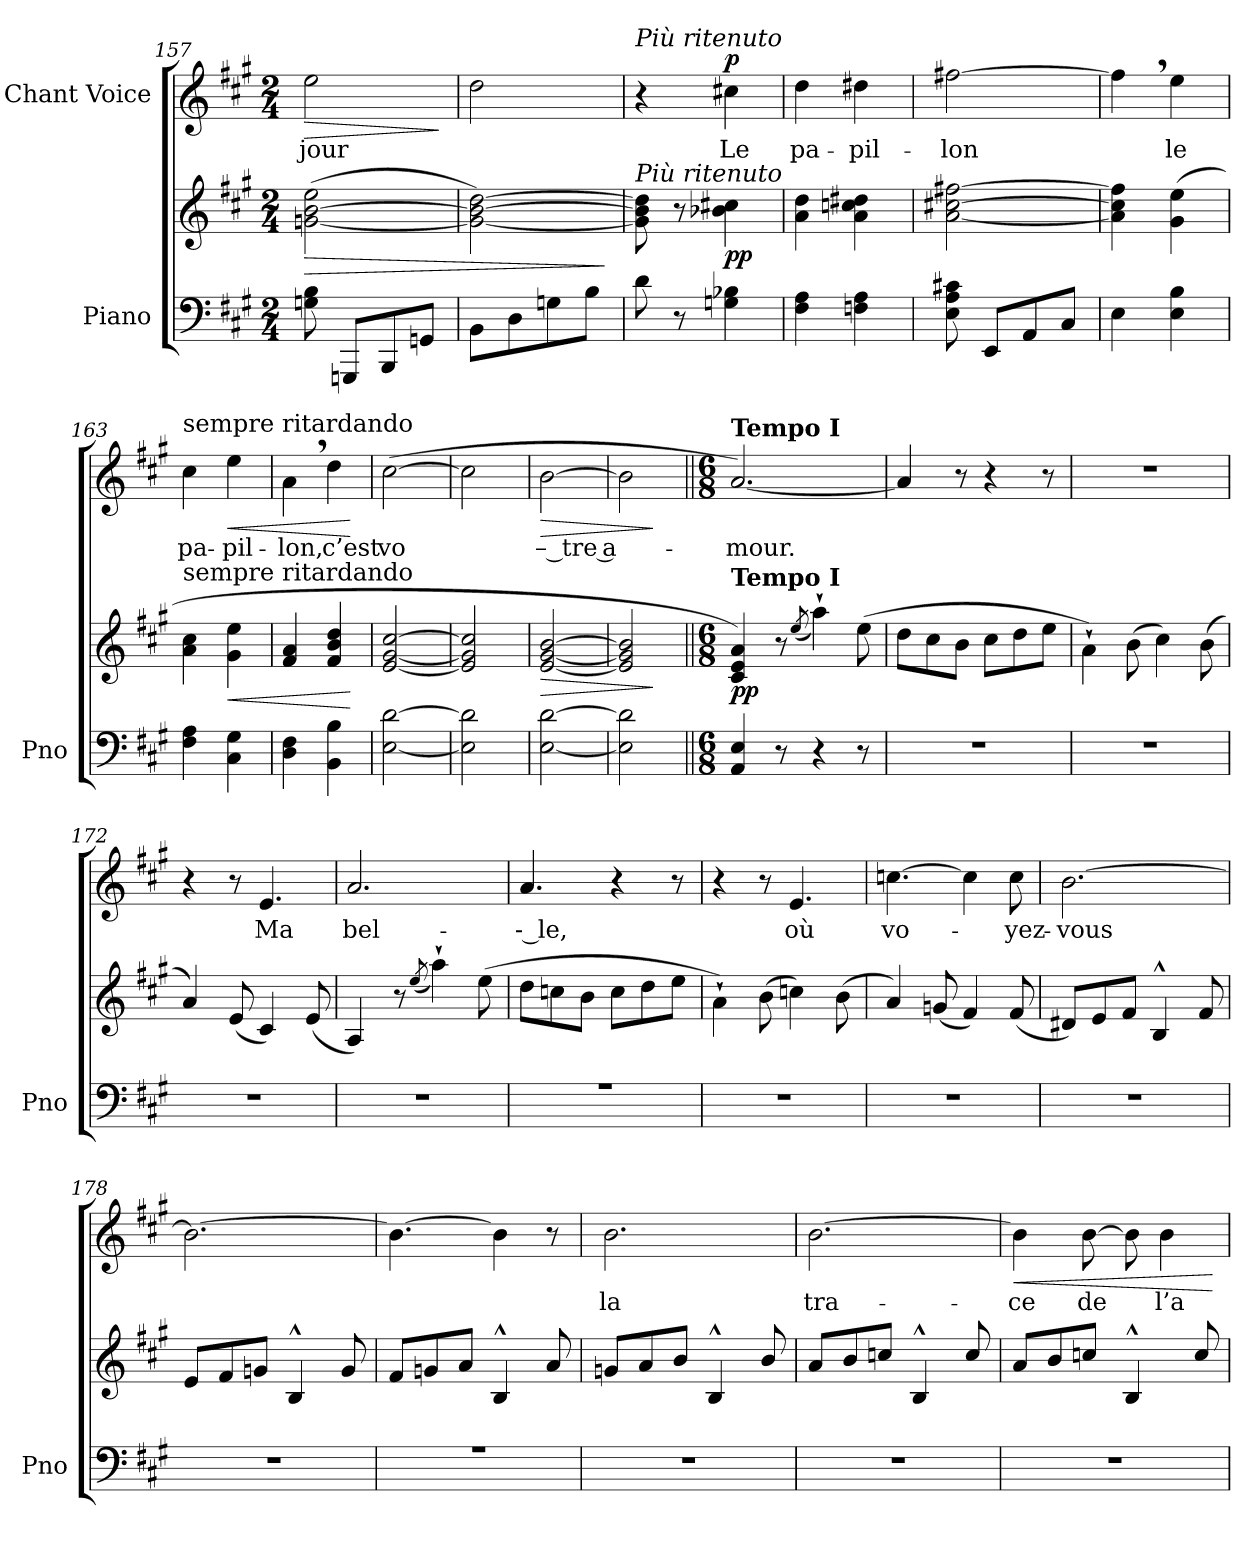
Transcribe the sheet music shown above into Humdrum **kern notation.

**kern	**kern	**dynam	**kern	**text	**dynam
*part2	*part2	*part2	*part1	*part1	*part1
*staff3	*staff2	*staff2/3	*staff1	*staff1	*staff1
*I"Piano	*	*	*I"Chant Voice	*	*
*I'Pno	*	*	*	*	*
*clefF4	*clefG2	*	*clefG2	*	*
*k[f#c#g#]	*k[f#c#g#]	*	*k[f#c#g#]	*	*
*M2/4	*M2/4	*	*M2/4	*	*
=157	=157	=157	=157	=157	=157
!	!	!LO:HP:b	!	!LO:LY:b	!LO:HP:b
8Gn\ 8B\	(>[2gn\ [2b\ 2ee\	>	2ee\	jour	>
8GGGn/L	.	.	.	.	.
8BBB/	.	.	.	.	.
8GGn/J	.	.	.	.	.
.	.	.	.	.	]
=158	=158	=158	=158	=158	=158
8BB\L	2g\_ 2b\_ [2dd\)	.	2dd\	.	.
8D\	.	.	.	.	.
8Gn\	.	.	.	.	.
8B\J	.	.	.	.	.
.	.	]	.	.	.
=159	=159	=159	=159	=159	=159
!	!	!	!LO:TX:a:i:t=Più ritenuto	!	!
!	!LO:TX:a:i:t=Più ritenuto	!	!	!	!
8d\	8g\] 8b\] 8dd\]	.	4r	.	.
8r	8r	.	.	.	.
!	!	!LO:DY:b	!	!LO:LY:b	!LO:DY:a
4Gn\ 4B-X\	4b-X\ 4cc#X\	pp	4cc#X\	Le	p
!!LO:PB:g=z
=160	=160	=160	=160	=160	=160
!	!	!	!	!LO:LY:b	!
4F#\ 4A\	4a\ 4dd\	.	4dd\	pa-	.
!	!	!	!	!LO:LY:b	!
4Fn\ 4A\	4a\ 4ccn\ 4dd#X\	.	4dd#X\	-pil-	.
=161	=161	=161	=161	=161	=161
!	!	!	!	!LO:LY:b	!
8E\ 8A\ 8c#X\	[2a\ [2cc#X\ [2ff#X\	.	[2ff#X\	-lon	.
8EE/L	.	.	.	.	.
8AA/	.	.	.	.	.
8C#/J	.	.	.	.	.
=162	=162	=162	=162	=162	=162
4E\	4a\] 4cc#\] 4ff#\]	.	4ff#,\]	.	.
!	!	!	!	!LO:LY:b	!
4E\ 4B\	(>4g#\ 4ee\	.	4ee\	le	.
=163	=163	=163	=163	=163	=163
!	!	!	!LO:TX:a:t=sempre ritardando	!	!
!	!LO:TX:a:t=sempre ritardando	!	!	!	!
!	!	!	!	!LO:LY:b	!
4F#\ 4A\	4a\ 4cc#\	.	4cc#\	pa-	.
!	!	!LO:HP:b	!	!LO:LY:b	!LO:HP:b
4C#\ 4G#\	4g#\ 4ee\	<	4ee\	-pil-	<
=164	=164	=164	=164	=164	=164
!	!	!	!	!LO:LY:b	!
4D\ 4F#\	4f#/ 4a/	.	4a,\	-lon,	.
!	!	!	!	!LO:LY:b	!
4BB\ 4B\	4f#/ 4b/ 4dd/	.	4dd\	c’est	.
.	.	[	.	.	[
=165	=165	=165	=165	=165	=165
!	!	!	!	!LO:LY:b	!
[2E\ [2d\	[2e/ [2g#/ [2cc#/	.	(>[2cc#\	-vo	.
=166	=166	=166	=166	=166	=166
2E\] 2d\]	2e/] 2g#/] 2cc#/]	.	2cc#\]	.	.
!!LO:LB:g=z
=167	=167	=167	=167	=167	=167
!	!	!LO:HP:b	!	!LO:LY:b	!LO:HP:b
[2E\ [2d\	[2e/ [2g#/ [2b/	>	[2b\	– tre a-	>
=168	=168	=168	=168	=168	=168
2E\] 2d\]	2e/] 2g#/] 2b/]	.	2b\]	.	.
.	.	]	.	.	]
=169||	=169||	=169||	=169||	=169||	=169||
*M6/8	*M6/8	*	*M6/8	*	*
!	!	!	!LO:TX:a:B:t=Tempo I	!	!
!	!LO:TX:a:B:t=Tempo I	!	!	!	!
!	!	!LO:DY:b	!	!LO:LY:b	!
4AA/ 4E/	4c#/ 4e/ 4a/)	pp	[2.a/)	-mour.	.
8r	8r	.	.	.	.
.	(<8qee/	.	.	.	.
4r	4aa`\)	.	.	.	.
8r	(>8ee\	.	.	.	.
=170	=170	=170	=170	=170	=170
2.r	8dd\L	.	4a/]	.	.
.	8cc#\	.	.	.	.
.	8b\J	.	8r	.	.
.	8cc#\L	.	4r	.	.
.	8dd\	.	.	.	.
.	8ee\J	.	8r	.	.
=171	=171	=171	=171	=171	=171
2.r	4a`\)	.	2.r	.	.
.	(>8b\	.	.	.	.
.	4cc#\)	.	.	.	.
.	(>8b\	.	.	.	.
=172	=172	=172	=172	=172	=172
2.r	4a/)	.	4r	.	.
.	(<8e/	.	8r	.	.
!	!	!	!	!LO:LY:b	!
.	4c#/)	.	4.e/	Ma	.
.	(<8e/	.	.	.	.
=173	=173	=173	=173	=173	=173
!	!	!	!	!LO:LY:b	!
2.r	4A/)	.	2.a/	bel-	.
.	8r	.	.	.	.
.	(<8qee/	.	.	.	.
.	4aa`\)	.	.	.	.
.	(>8ee\	.	.	.	.
!!LO:LB:g=z
=174	=174	=174	=174	=174	=174
*^	*	*	*	*	*
!	!	!	!	!	!LO:LY:b	!
2.r	2.C#/yy	8dd\L	.	4.a/	-- le,	.
.	.	8ccn\	.	.	.	.
.	.	8b\J	.	.	.	.
.	.	8cc\L	.	4r	.	.
.	.	8dd\	.	.	.	.
.	.	8ee\J	.	8r	.	.
*v	*v	*	*	*	*	*
=175	=175	=175	=175	=175	=175
2.r	4a`\)	.	4r	.	.
.	(>8b\	.	8r	.	.
!	!	!	!	!LO:LY:b	!
.	4ccn\)	.	4.e/	où	.
.	(>8b\	.	.	.	.
=176	=176	=176	=176	=176	=176
!	!	!	!	!LO:LY:b	!
2.r	4a/)	.	[4.ccn\	vo-	.
.	(<8gn/	.	.	.	.
.	4f#/)	.	4cc\]	.	.
!	!	!	!	!LO:LY:b	!
.	(<8f#/	.	8cc\	-yez-	.
=177	=177	=177	=177	=177	=177
!	!	!	!	!LO:LY:b	!
2.r	8d#X/L)	.	[2.b\	-vous	.
.	8e/	.	.	.	.
.	8f#/J	.	.	.	.
.	4B^^/	.	.	.	.
.	8f#/	.	.	.	.
=178	=178	=178	=178	=178	=178
2.r	8e/L	.	2.b\_	.	.
.	8f#/	.	.	.	.
.	8gn/J	.	.	.	.
.	4B^^/	.	.	.	.
.	8g/	.	.	.	.
!!LO:LB:g=z
=179	=179	=179	=179	=179	=179
*^	*	*	*	*	*
2.r	2.C#/yy	8f#/L	.	4.b\_	.	.
.	.	8gn/	.	.	.	.
.	.	8a/J	.	.	.	.
.	.	4B^^/	.	4b\]	.	.
.	.	8a/	.	8r	.	.
*v	*v	*	*	*	*	*
=180	=180	=180	=180	=180	=180
!	!	!	!	!LO:LY:b	!
2.r	8gn/L	.	2.b\	la	.
.	8a/	.	.	.	.
.	8b/J	.	.	.	.
.	4B^^/	.	.	.	.
.	8b/	.	.	.	.
=181	=181	=181	=181	=181	=181
!	!	!	!	!LO:LY:b	!
2.r	8a/L	.	[2.b\	tra-	.
.	8b/	.	.	.	.
.	8ccn/J	.	.	.	.
.	4B^^/	.	.	.	.
.	8cc/	.	.	.	.
=182	=182	=182	=182	=182	=182
!	!	!	!	!LO:LY:b	!LO:HP:b
2.r	8a/L	.	4b\]	-ce	<
.	8b/	.	.	.	.
!	!	!	!	!LO:LY:b	!
.	8ccn/J	.	[8b\	de	.
.	4B^^/	.	8b\]	.	.
!	!	!	!	!LO:LY:b	!
.	.	.	4b\	l’a-	.
.	8cc/	.	.	.	.
.	.	.	.	.	[
=	=	=	=	=	=
*-	*-	*-	*-	*-	*-
